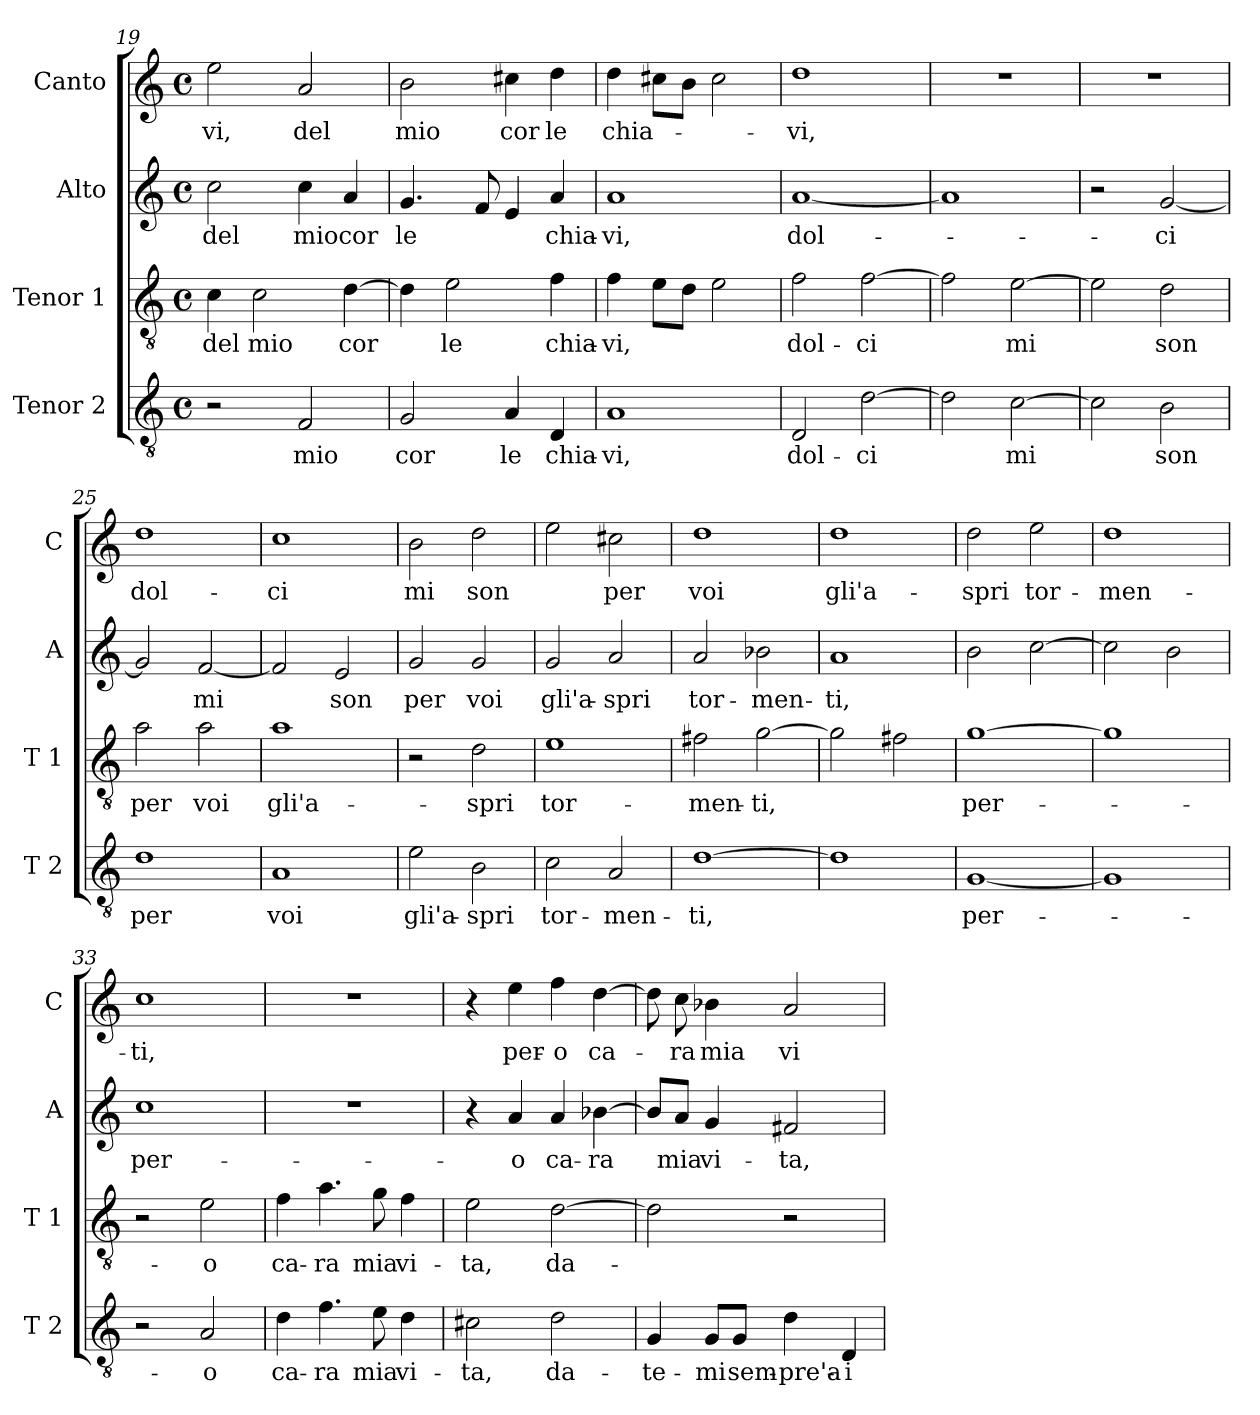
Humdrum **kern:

**kern	**text	**kern	**text	**kern	**text	**kern	**text
*part4	*part4	*part3	*part3	*part2	*part2	*part1	*part1
*staff4	*staff4	*staff3	*staff3	*staff2	*staff2	*staff1	*staff1
*I"Tenor 2	*	*I"Tenor 1	*	*I"Alto	*	*I"Canto	*
*I'T 2	*	*I'T 1	*	*I'A	*	*I'C	*
!!LO:PB:g=z
*clefGv2	*	*clefGv2	*	*clefG2	*	*clefG2	*
*k[]	*	*k[]	*	*k[]	*	*k[]	*
*C:	*	*C:	*	*C:	*	*C:	*
*M4/4	*	*M4/4	*	*M4/4	*	*M4/4	*
*met(c)	*	*met(c)	*	*met(c)	*	*met(c)	*
=19	=19	=19	=19	=19	=19	=19	=19
!	!	!	!LO:LY:b	!	!LO:LY:b	!	!LO:LY:b
2r	.	4c\	del	2cc\	del	2ee\	-vi,
!	!	!	!LO:LY:b	!	!	!	!
.	.	2c\	mio	.	.	.	.
!	!LO:LY:b	!	!	!	!LO:LY:b	!	!LO:LY:b
2F/	mio	.	.	4cc\	mio	2a/	del
!	!	!	!LO:LY:b	!	!LO:LY:b	!	!
.	.	[4d\	cor	4a/	cor	.	.
=20	=20	=20	=20	=20	=20	=20	=20
!	!LO:LY:b	!	!	!	!LO:LY:b	!	!LO:LY:b
2G/	cor	4d\]	.	4.g/	le	2b\	mio
!	!	!	!LO:LY:b	!	!	!	!
.	.	2e\	le	.	.	.	.
.	.	.	.	8f/	.	.	.
!	!LO:LY:b	!	!	!	!	!	!LO:LY:b
4A/	le	.	.	4e/	.	4cc#X\	cor
!	!LO:LY:b	!	!LO:LY:b	!	!LO:LY:b	!	!LO:LY:b
4D/	chia-	4f\	chia-	4a/	chia-	4dd\	le
=21	=21	=21	=21	=21	=21	=21	=21
!	!LO:LY:b	!	!LO:LY:b	!	!LO:LY:b	!	!LO:LY:b
1A	-vi,	4f\	-vi,	1a	-vi,	4dd\	chia-
.	.	8e\L	.	.	.	8cc#X\L	.
.	.	8d\J	.	.	.	8b\J	.
.	.	2e\	.	.	.	2cc#\	.
=22	=22	=22	=22	=22	=22	=22	=22
!	!LO:LY:b	!	!LO:LY:b	!	!LO:LY:b	!	!LO:LY:b
2D/	dol-	2f\	dol-	[1a	dol-	1dd	-vi,
!	!LO:LY:b	!	!LO:LY:b	!	!	!	!
[2d\	-ci	[2f\	-ci	.	.	.	.
=23	=23	=23	=23	=23	=23	=23	=23
2d\]	.	2f\]	.	1a]	.	1r	.
!	!LO:LY:b	!	!LO:LY:b	!	!	!	!
[2c\	mi	[2e\	mi	.	.	.	.
=24	=24	=24	=24	=24	=24	=24	=24
2c\]	.	2e\]	.	2r	.	1r	.
!	!LO:LY:b	!	!LO:LY:b	!	!LO:LY:b	!	!
2B\	son	2d\	son	[2g/	-ci	.	.
!!LO:LB:g=z
=25	=25	=25	=25	=25	=25	=25	=25
!	!LO:LY:b	!	!LO:LY:b	!	!	!	!LO:LY:b
1d	per	2a\	per	2g/]	.	1dd	dol-
!	!	!	!LO:LY:b	!	!LO:LY:b	!	!
.	.	2a\	voi	[2f/	mi	.	.
=26	=26	=26	=26	=26	=26	=26	=26
!	!LO:LY:b	!	!LO:LY:b	!	!	!	!LO:LY:b
1A	voi	1a	gli'a-	2f/]	.	1cc	-ci
!	!	!	!	!	!LO:LY:b	!	!
.	.	.	.	2e/	son	.	.
=27	=27	=27	=27	=27	=27	=27	=27
!	!LO:LY:b	!	!	!	!LO:LY:b	!	!LO:LY:b
2e\	gli'a-	2r	.	2g/	per	2b\	mi
!	!LO:LY:b	!	!LO:LY:b	!	!LO:LY:b	!	!LO:LY:b
2B\	-spri	2d\	-spri	2g/	voi	2dd\	son
=28	=28	=28	=28	=28	=28	=28	=28
!	!LO:LY:b	!	!LO:LY:b	!	!LO:LY:b	!	!
2c\	tor-	1e	tor-	2g/	gli'a-	2ee\	.
!	!LO:LY:b	!	!	!	!LO:LY:b	!	!LO:LY:b
2A/	-men-	.	.	2a/	-spri	2cc#X\	per
=29	=29	=29	=29	=29	=29	=29	=29
!	!LO:LY:b	!	!LO:LY:b	!	!LO:LY:b	!	!LO:LY:b
[1d	-ti,	2f#X\	-men-	2a/	tor-	1dd	voi
!	!	!	!LO:LY:b	!	!LO:LY:b	!	!
.	.	[2g\	-ti,	2b-X\	-men-	.	.
=30	=30	=30	=30	=30	=30	=30	=30
!	!	!	!	!	!LO:LY:b	!	!LO:LY:b
1d]	.	2g\]	.	1a	-ti,	1dd	gli'a-
.	.	2f#X\	.	.	.	.	.
=31	=31	=31	=31	=31	=31	=31	=31
!	!LO:LY:b	!	!LO:LY:b	!	!	!	!LO:LY:b
[1G	per-	[1g	per-	2b\	.	2dd\	-spri
!	!	!	!	!	!	!	!LO:LY:b
.	.	.	.	[2cc\	.	2ee\	tor-
!!LO:LB:g=z
=32	=32	=32	=32	=32	=32	=32	=32
!	!	!	!	!	!	!	!LO:LY:b
1G]	.	1g]	.	2cc\]	.	1dd	-men-
.	.	.	.	2b\	.	.	.
=33	=33	=33	=33	=33	=33	=33	=33
!	!	!	!	!	!LO:LY:b	!	!LO:LY:b
2r	.	2r	.	1cc	per-	1cc	-ti,
!	!LO:LY:b	!	!LO:LY:b	!	!	!	!
2A/	-o	2e\	-o	.	.	.	.
=34	=34	=34	=34	=34	=34	=34	=34
!	!LO:LY:b	!	!LO:LY:b	!	!	!	!
4d\	ca-	4f\	ca-	1r	.	1r	.
!	!LO:LY:b	!	!LO:LY:b	!	!	!	!
4.f\	-ra	4.a\	-ra	.	.	.	.
!	!LO:LY:b	!	!LO:LY:b	!	!	!	!
8e\	mia	8g\	mia	.	.	.	.
!	!LO:LY:b	!	!LO:LY:b	!	!	!	!
4d\	vi-	4f\	vi-	.	.	.	.
=35	=35	=35	=35	=35	=35	=35	=35
!	!LO:LY:b	!	!LO:LY:b	!	!	!	!
2c#X\	-ta,	2e\	-ta,	4r	.	4r	.
!	!	!	!	!	!LO:LY:b	!	!LO:LY:b
.	.	.	.	4a/	-o	4ee\	per-
!	!LO:LY:b	!	!LO:LY:b	!	!LO:LY:b	!	!LO:LY:b
2d\	da-	[2d\	da-	4a/	ca-	4ff\	-o
!	!	!	!	!	!LO:LY:b	!	!LO:LY:b
.	.	.	.	[4b-X\	-ra	[4dd\	ca-
=36	=36	=36	=36	=36	=36	=36	=36
!	!LO:LY:b	!	!	!	!	!	!
4G/	-te-	2d\]	.	8b-/L]	.	8dd\]	.
!	!	!	!	!	!LO:LY:b	!	!LO:LY:b
.	.	.	.	8a/J	mia	8cc\	-ra
!	!LO:LY:b	!	!	!	!LO:LY:b	!	!LO:LY:b
8G/L	-mi	.	.	4g/	vi-	4b-X\	mia
!	!LO:LY:b	!	!	!	!	!	!
8G/J	sem-	.	.	.	.	.	.
!	!LO:LY:b	!	!	!	!LO:LY:b	!	!LO:LY:b
4d\	-pre'a-	2r	.	2f#X/	-ta,	2a/	vi-
!	!LO:LY:b	!	!	!	!	!	!
4D/	-i-	.	.	.	.	.	.
=	=	=	=	=	=	=	=
*-	*-	*-	*-	*-	*-	*-	*-
